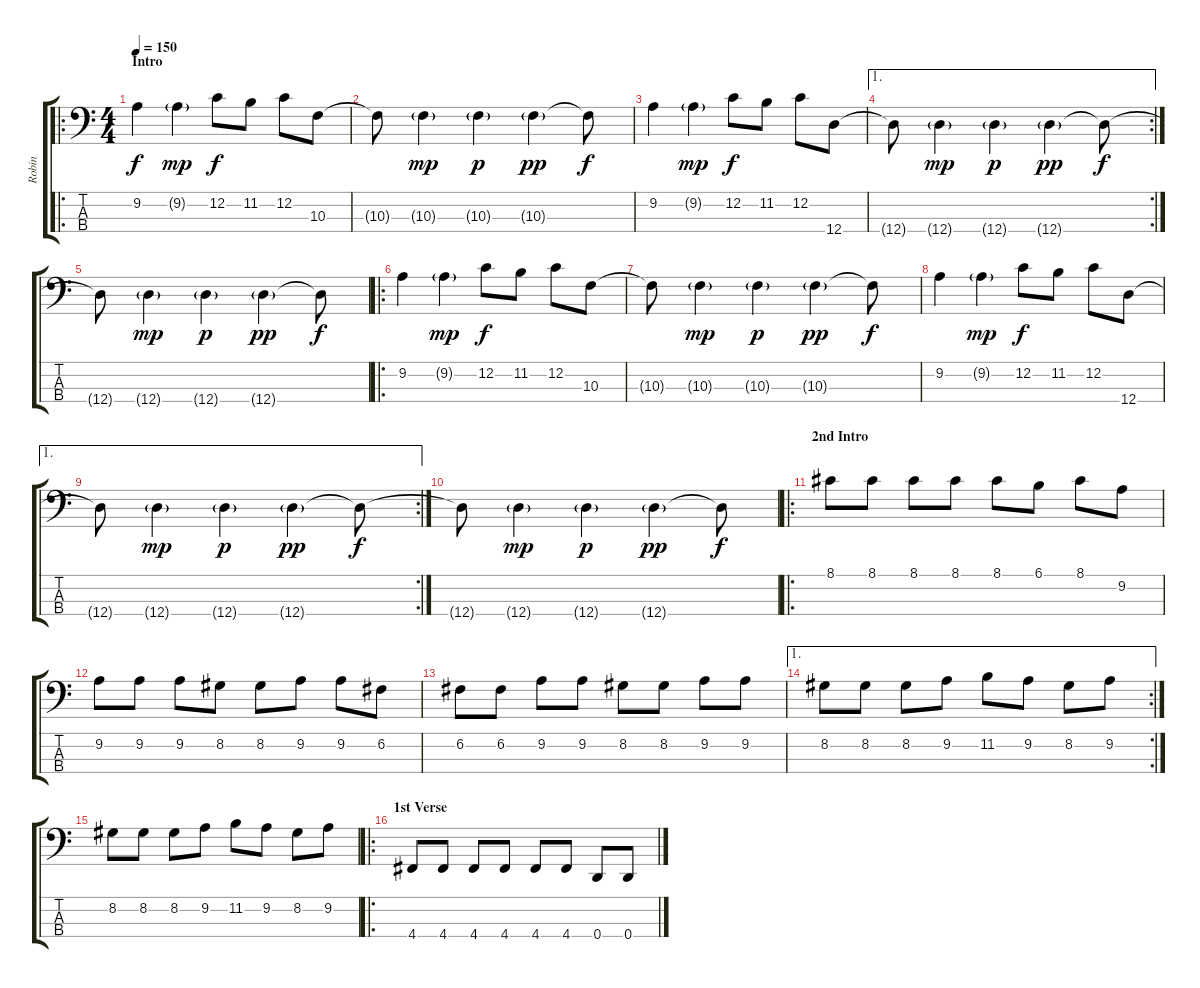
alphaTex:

\track ("Robin" "Robin") {instrument electricbassfinger}
\staff {score tabs}
\tuning (F2 C2 G1 D1) {hide}
\ro
\ts (4 4)
\section ("" "Intro")
\tempo 150
\clef f4
\ks c
9.2.4{dy f instrument electricbassfinger} 9.2{g}.4{dy mp} 12.2.8{dy f} 11.2.8 12.2.8 10.3.8 |
10.3{t}.8 10.3{g}.4{dy mp} 10.3{g}.4{dy p} 10.3{g}.4{dy pp} 10.3{t}.8{dy f} |
9.2.4 9.2{g}.4{dy mp} 12.2.8{dy f} 11.2.8 12.2.8 12.4.8 |
\ae 1
\rc 2
12.4{t}.8 12.4{g}.4{dy mp} 12.4{g}.4{dy p} 12.4{g}.4{dy pp} 12.4{t}.8{dy f} |
12.4{t}.8 12.4{g}.4{dy mp} 12.4{g}.4{dy p} 12.4{g}.4{dy pp} 12.4{t}.8{dy f} |
\ro
9.2.4 9.2{g}.4{dy mp} 12.2.8{dy f} 11.2.8 12.2.8 10.3.8 |
10.3{t}.8 10.3{g}.4{dy mp} 10.3{g}.4{dy p} 10.3{g}.4{dy pp} 10.3{t}.8{dy f} |
9.2.4 9.2{g}.4{dy mp} 12.2.8{dy f} 11.2.8 12.2.8 12.4.8 |
\ae 1
\rc 2
12.4{t}.8 12.4{g}.4{dy mp} 12.4{g}.4{dy p} 12.4{g}.4{dy pp} 12.4{t}.8{dy f} |
12.4{t}.8 12.4{g}.4{dy mp} 12.4{g}.4{dy p} 12.4{g}.4{dy pp} 12.4{t}.8{dy f} |
\ro
\section ("" "2nd Intro")
8.1.8 8.1.8 8.1.8 8.1.8 8.1.8 6.1.8 8.1.8 9.2.8 |
9.2.8 9.2.8 9.2.8 8.2.8 8.2.8 9.2.8 9.2.8 6.2.8 |
6.2.8 6.2.8 9.2.8 9.2.8 8.2.8 8.2.8 9.2.8 9.2.8 |
\ae 1
\rc 2
8.2.8 8.2.8 8.2.8 9.2.8 11.2.8 9.2.8 8.2.8 9.2.8 |
8.2.8 8.2.8 8.2.8 9.2.8 11.2.8 9.2.8 8.2.8 9.2.8 |
\ro
\section ("" "1st Verse")
4.4.8 4.4.8 4.4.8 4.4.8 4.4.8 4.4.8 0.4.8 0.4.8
